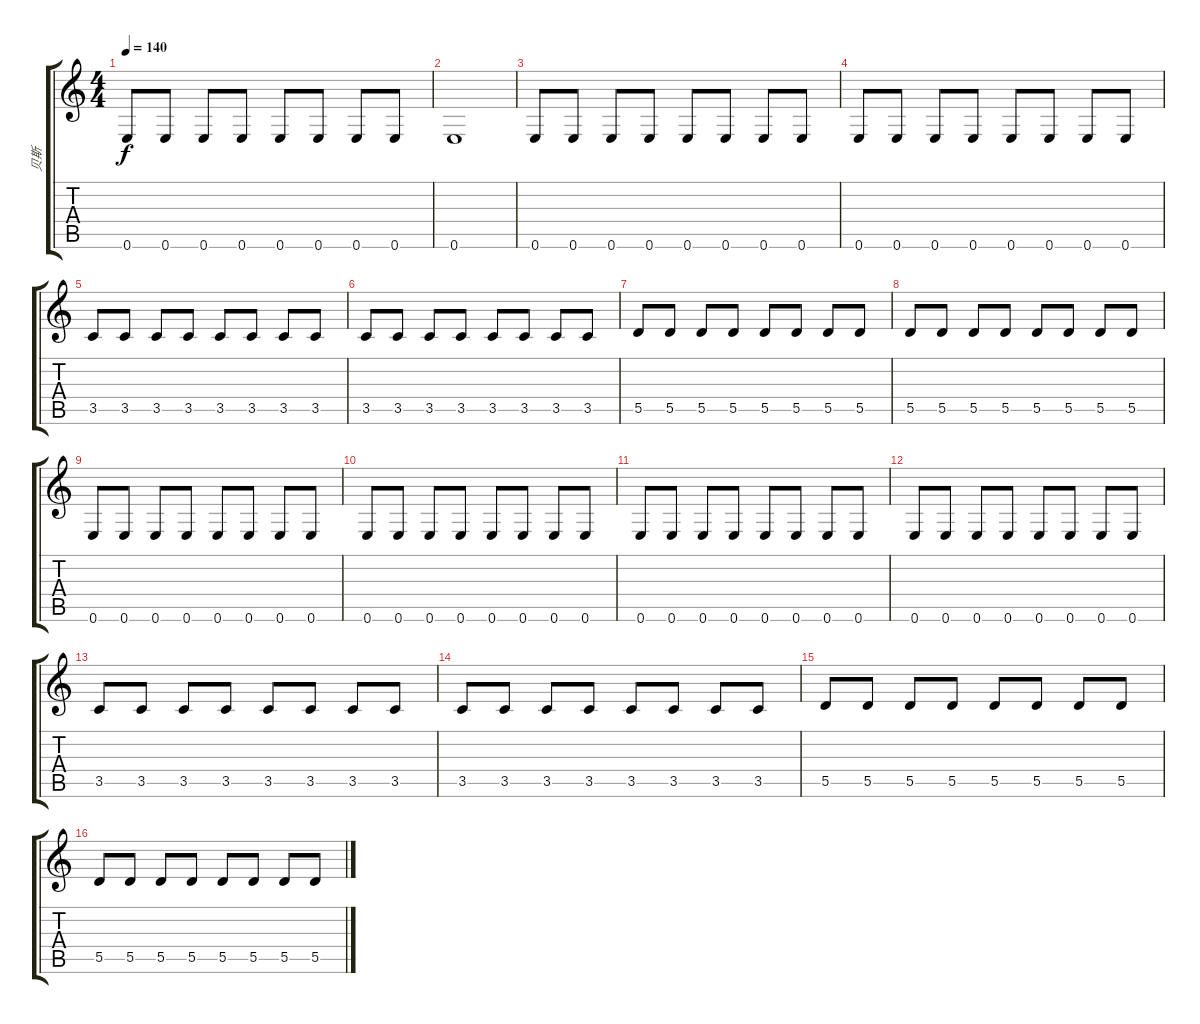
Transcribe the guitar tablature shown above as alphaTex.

\track ("贝斯" "贝斯") {instrument electricbassfinger}
\staff {score tabs}
\tuning (E4 B3 G3 D3 A2 E2) {hide}
\ts (4 4)
\tempo 140
\clef g2
\ks c
0.6.8{dy f} 0.6.8 0.6.8 0.6.8 0.6.8 0.6.8 0.6.8 0.6.8 |
0.6.1 |
0.6.8 0.6.8 0.6.8 0.6.8 0.6.8 0.6.8 0.6.8 0.6.8 |
0.6.8 0.6.8 0.6.8 0.6.8 0.6.8 0.6.8 0.6.8 0.6.8 |
3.5.8 3.5.8 3.5.8 3.5.8 3.5.8 3.5.8 3.5.8 3.5.8 |
3.5.8 3.5.8 3.5.8 3.5.8 3.5.8 3.5.8 3.5.8 3.5.8 |
5.5.8 5.5.8 5.5.8 5.5.8 5.5.8 5.5.8 5.5.8 5.5.8 |
5.5.8 5.5.8 5.5.8 5.5.8 5.5.8 5.5.8 5.5.8 5.5.8 |
0.6.8 0.6.8 0.6.8 0.6.8 0.6.8 0.6.8 0.6.8 0.6.8 |
0.6.8 0.6.8 0.6.8 0.6.8 0.6.8 0.6.8 0.6.8 0.6.8 |
0.6.8 0.6.8 0.6.8 0.6.8 0.6.8 0.6.8 0.6.8 0.6.8 |
0.6.8 0.6.8 0.6.8 0.6.8 0.6.8 0.6.8 0.6.8 0.6.8 |
3.5.8 3.5.8 3.5.8 3.5.8 3.5.8 3.5.8 3.5.8 3.5.8 |
3.5.8 3.5.8 3.5.8 3.5.8 3.5.8 3.5.8 3.5.8 3.5.8 |
5.5.8 5.5.8 5.5.8 5.5.8 5.5.8 5.5.8 5.5.8 5.5.8 |
5.5.8 5.5.8 5.5.8 5.5.8 5.5.8 5.5.8 5.5.8 5.5.8
